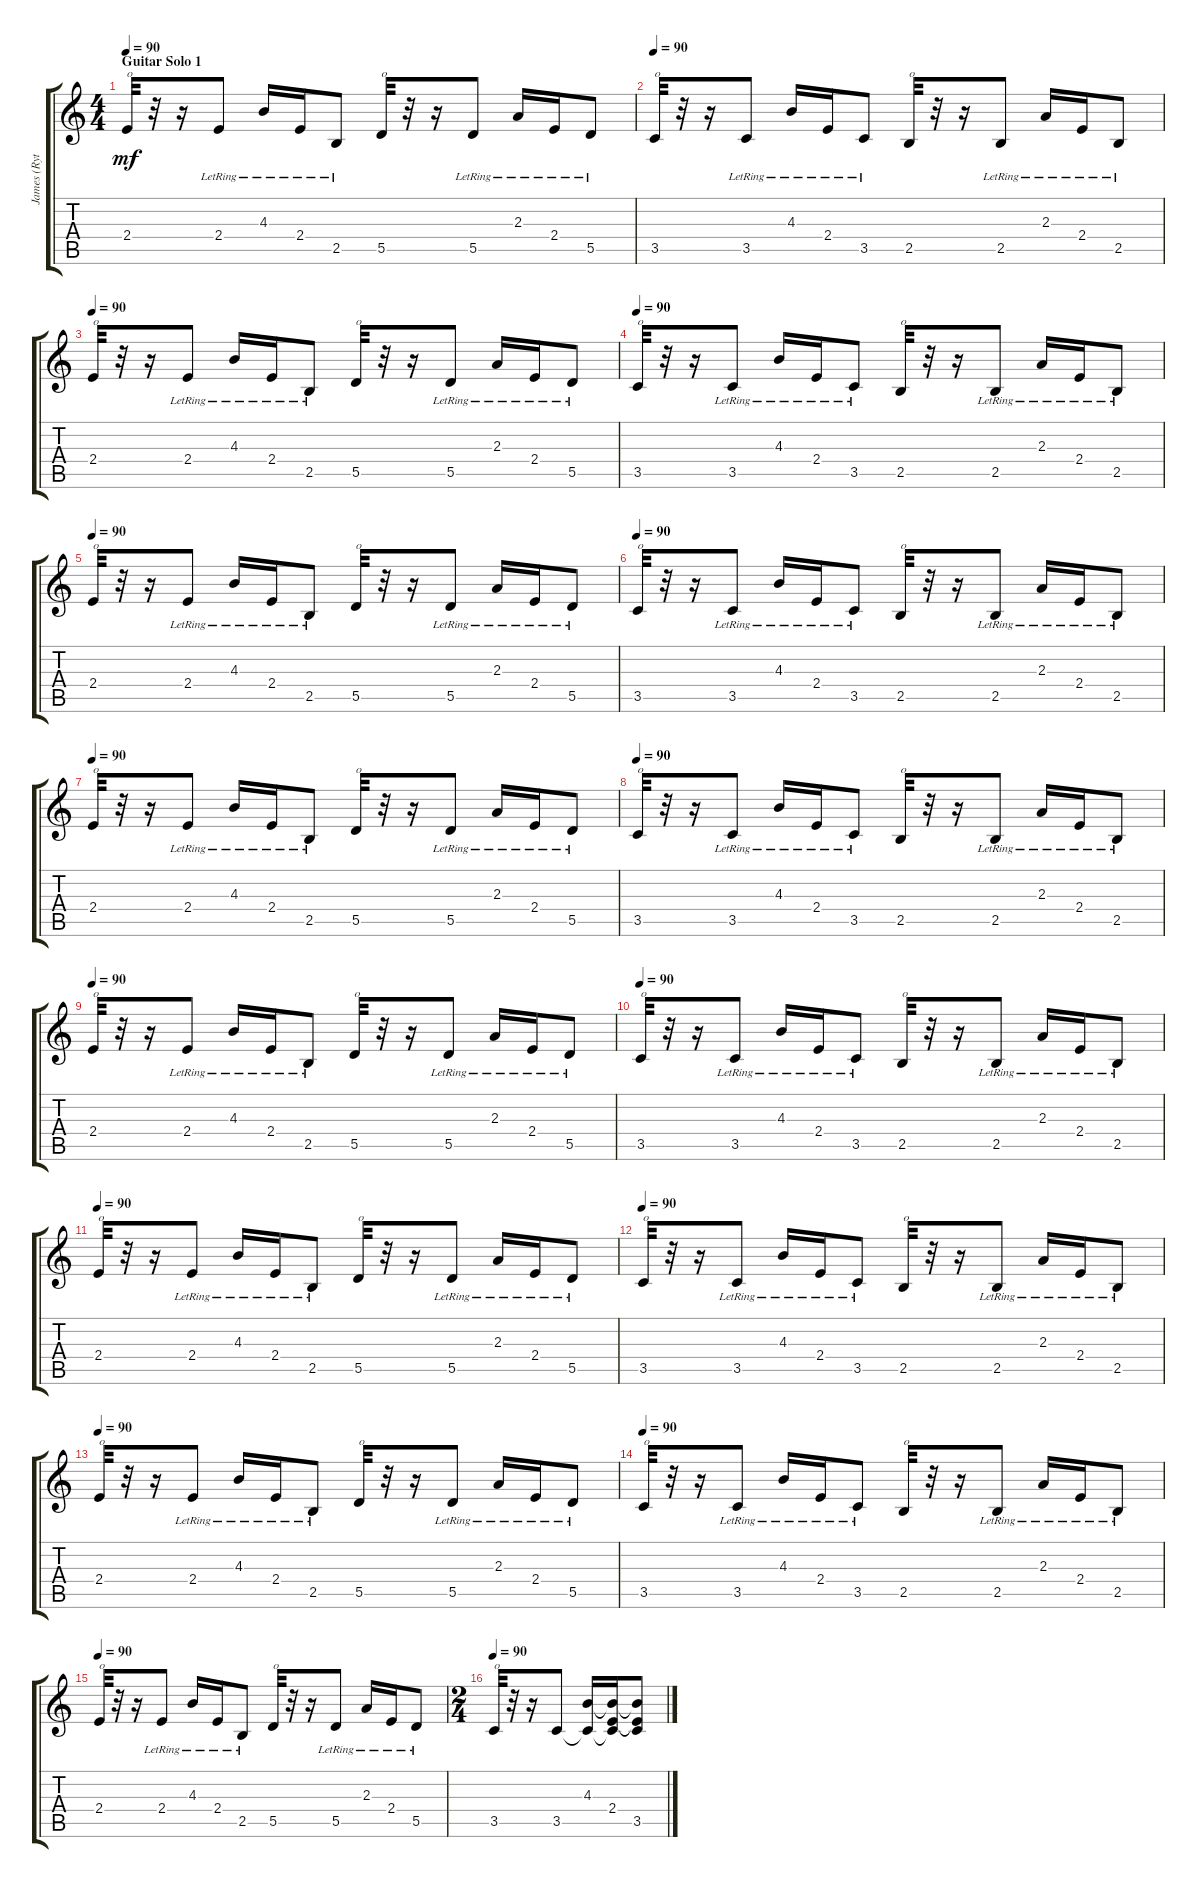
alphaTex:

\track ("James (Rythm Guitar)" "James (Ryt") {instrument overdrivenguitar}
\staff {score tabs}
\tuning (E4 B3 G3 D3 A2 E2) {hide}
\ts (4 4)
\section ("" "Guitar Solo 1")
\tempo 90
\clef g2
\ks c
2.4.32{txt "o" dy mf balance 8} r.32 r.16 2.4{lr}.8 4.3{lr}.16 2.4{lr}.16 2.5{lr}.8 5.5.32{txt "o"} r.32 r.16 5.5{lr}.8 2.3{lr}.16 2.4{lr}.16 5.5{lr}.8 |
\tempo 90
3.5.32{txt "o" balance 8} r.32 r.16 3.5{lr}.8 4.3{lr}.16 2.4{lr}.16 3.5{lr}.8 2.5.32{txt "o"} r.32 r.16 2.5{lr}.8 2.3{lr}.16 2.4{lr}.16 2.5{lr}.8 |
\tempo 90
2.4.32{txt "o" balance 8} r.32 r.16 2.4{lr}.8 4.3{lr}.16 2.4{lr}.16 2.5{lr}.8 5.5.32{txt "o"} r.32 r.16 5.5{lr}.8 2.3{lr}.16 2.4{lr}.16 5.5{lr}.8 |
\tempo 90
3.5.32{txt "o" balance 8} r.32 r.16 3.5{lr}.8 4.3{lr}.16 2.4{lr}.16 3.5{lr}.8 2.5.32{txt "o"} r.32 r.16 2.5{lr}.8 2.3{lr}.16 2.4{lr}.16 2.5{lr}.8 |
\tempo 90
2.4.32{txt "o" balance 8} r.32 r.16 2.4{lr}.8 4.3{lr}.16 2.4{lr}.16 2.5{lr}.8 5.5.32{txt "o"} r.32 r.16 5.5{lr}.8 2.3{lr}.16 2.4{lr}.16 5.5{lr}.8 |
\tempo 90
3.5.32{txt "o" balance 8} r.32 r.16 3.5{lr}.8 4.3{lr}.16 2.4{lr}.16 3.5{lr}.8 2.5.32{txt "o"} r.32 r.16 2.5{lr}.8 2.3{lr}.16 2.4{lr}.16 2.5{lr}.8 |
\tempo 90
2.4.32{txt "o" balance 8} r.32 r.16 2.4{lr}.8 4.3{lr}.16 2.4{lr}.16 2.5{lr}.8 5.5.32{txt "o"} r.32 r.16 5.5{lr}.8 2.3{lr}.16 2.4{lr}.16 5.5{lr}.8 |
\tempo 90
3.5.32{txt "o" balance 8} r.32 r.16 3.5{lr}.8 4.3{lr}.16 2.4{lr}.16 3.5{lr}.8 2.5.32{txt "o"} r.32 r.16 2.5{lr}.8 2.3{lr}.16 2.4{lr}.16 2.5{lr}.8 |
\tempo 90
2.4.32{txt "o" balance 8} r.32 r.16 2.4{lr}.8 4.3{lr}.16 2.4{lr}.16 2.5{lr}.8 5.5.32{txt "o"} r.32 r.16 5.5{lr}.8 2.3{lr}.16 2.4{lr}.16 5.5{lr}.8 |
\tempo 90
3.5.32{txt "o" balance 8} r.32 r.16 3.5{lr}.8 4.3{lr}.16 2.4{lr}.16 3.5{lr}.8 2.5.32{txt "o"} r.32 r.16 2.5{lr}.8 2.3{lr}.16 2.4{lr}.16 2.5{lr}.8 |
\tempo 90
2.4.32{txt "o" balance 8} r.32 r.16 2.4{lr}.8 4.3{lr}.16 2.4{lr}.16 2.5{lr}.8 5.5.32{txt "o"} r.32 r.16 5.5{lr}.8 2.3{lr}.16 2.4{lr}.16 5.5{lr}.8 |
\tempo 90
3.5.32{txt "o" balance 8} r.32 r.16 3.5{lr}.8 4.3{lr}.16 2.4{lr}.16 3.5{lr}.8 2.5.32{txt "o"} r.32 r.16 2.5{lr}.8 2.3{lr}.16 2.4{lr}.16 2.5{lr}.8 |
\tempo 90
2.4.32{txt "o" balance 8} r.32 r.16 2.4{lr}.8 4.3{lr}.16 2.4{lr}.16 2.5{lr}.8 5.5.32{txt "o"} r.32 r.16 5.5{lr}.8 2.3{lr}.16 2.4{lr}.16 5.5{lr}.8 |
\tempo 90
3.5.32{txt "o" balance 8} r.32 r.16 3.5{lr}.8 4.3{lr}.16 2.4{lr}.16 3.5{lr}.8 2.5.32{txt "o"} r.32 r.16 2.5{lr}.8 2.3{lr}.16 2.4{lr}.16 2.5{lr}.8 |
\tempo 90
2.4.32{txt "o" balance 8} r.32 r.16 2.4{lr}.8 4.3{lr}.16 2.4{lr}.16 2.5{lr}.8 5.5.32{txt "o"} r.32 r.16 5.5{lr}.8 2.3{lr}.16 2.4{lr}.16 5.5{lr}.8 |
\ts (2 4)
\tempo 90
3.5.32{txt "o" balance 8} r.32 r.16 3.5.8 (4.3 3.5{t}).16 (4.3{t} 2.4 3.5{t}).16 (4.3{t} 2.4{t} 3.5).8
